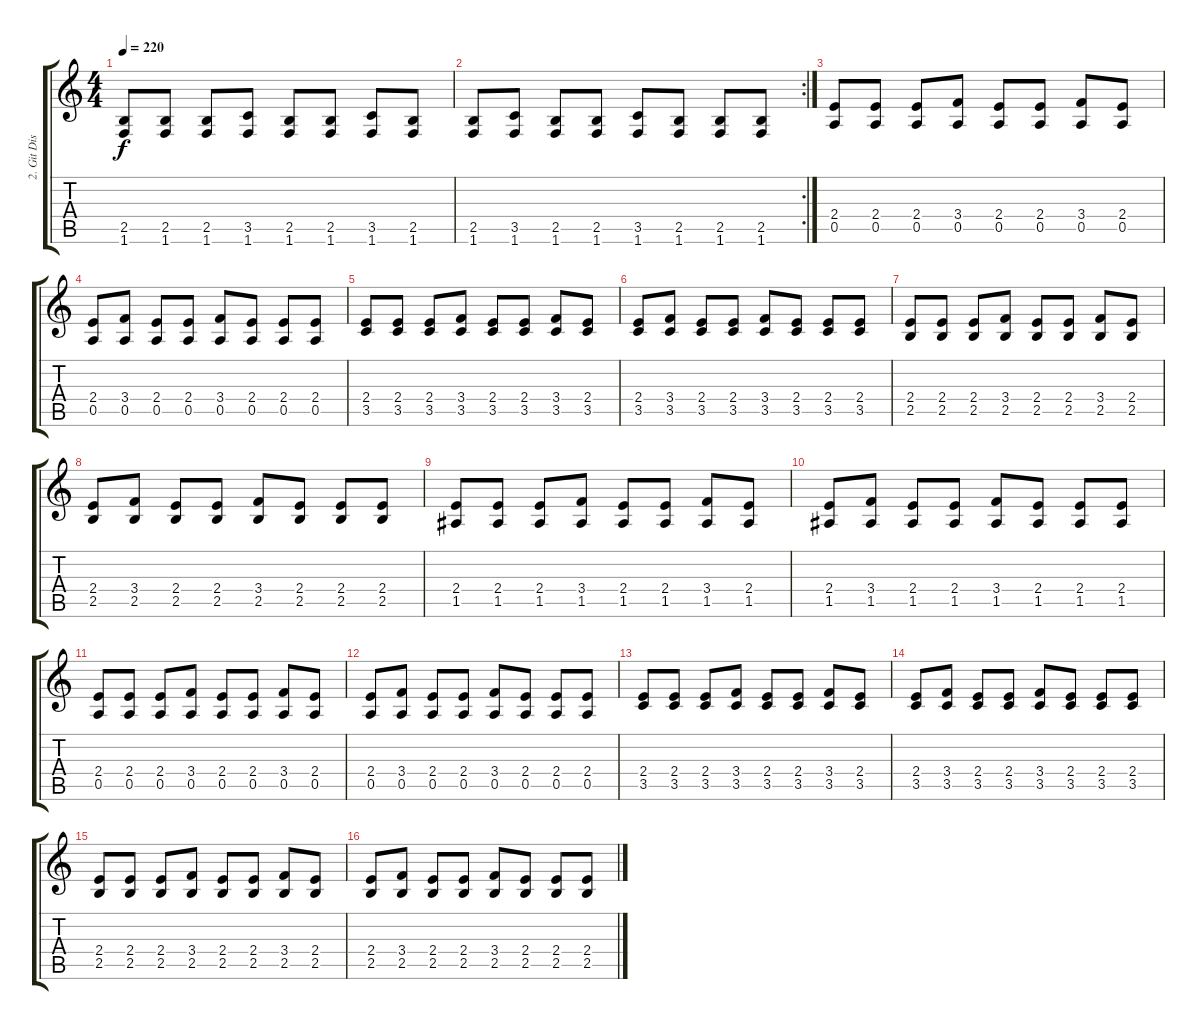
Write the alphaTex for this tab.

\track ("2. Git Dist" "2. Git Dis") {instrument distortionguitar}
\staff {score tabs}
\tuning (E4 B3 G3 D3 A2 E2) {hide}
\ts (4 4)
\tempo 220
\clef g2
\ks c
(2.5 1.6).8{dy f} (2.5 1.6).8 (2.5 1.6).8 (3.5 1.6).8 (2.5 1.6).8 (2.5 1.6).8 (3.5 1.6).8 (2.5 1.6).8 |
\rc 2
(2.5 1.6).8 (3.5 1.6).8 (2.5 1.6).8 (2.5 1.6).8 (3.5 1.6).8 (2.5 1.6).8 (2.5 1.6).8 (2.5 1.6).8 |
(2.4 0.5).8 (2.4 0.5).8 (2.4 0.5).8 (3.4 0.5).8 (2.4 0.5).8 (2.4 0.5).8 (3.4 0.5).8 (2.4 0.5).8 |
(2.4 0.5).8 (3.4 0.5).8 (2.4 0.5).8 (2.4 0.5).8 (3.4 0.5).8 (2.4 0.5).8 (2.4 0.5).8 (2.4 0.5).8 |
(2.4 3.5).8 (2.4 3.5).8 (2.4 3.5).8 (3.4 3.5).8 (2.4 3.5).8 (2.4 3.5).8 (3.4 3.5).8 (2.4 3.5).8 |
(2.4 3.5).8 (3.4 3.5).8 (2.4 3.5).8 (2.4 3.5).8 (3.4 3.5).8 (2.4 3.5).8 (2.4 3.5).8 (2.4 3.5).8 |
(2.4 2.5).8 (2.4 2.5).8 (2.4 2.5).8 (3.4 2.5).8 (2.4 2.5).8 (2.4 2.5).8 (3.4 2.5).8 (2.4 2.5).8 |
(2.4 2.5).8 (3.4 2.5).8 (2.4 2.5).8 (2.4 2.5).8 (3.4 2.5).8 (2.4 2.5).8 (2.4 2.5).8 (2.4 2.5).8 |
(2.4 1.5).8 (2.4 1.5).8 (2.4 1.5).8 (3.4 1.5).8 (2.4 1.5).8 (2.4 1.5).8 (3.4 1.5).8 (2.4 1.5).8 |
(2.4 1.5).8 (3.4 1.5).8 (2.4 1.5).8 (2.4 1.5).8 (3.4 1.5).8 (2.4 1.5).8 (2.4 1.5).8 (2.4 1.5).8 |
(2.4 0.5).8 (2.4 0.5).8 (2.4 0.5).8 (3.4 0.5).8 (2.4 0.5).8 (2.4 0.5).8 (3.4 0.5).8 (2.4 0.5).8 |
(2.4 0.5).8 (3.4 0.5).8 (2.4 0.5).8 (2.4 0.5).8 (3.4 0.5).8 (2.4 0.5).8 (2.4 0.5).8 (2.4 0.5).8 |
(2.4 3.5).8 (2.4 3.5).8 (2.4 3.5).8 (3.4 3.5).8 (2.4 3.5).8 (2.4 3.5).8 (3.4 3.5).8 (2.4 3.5).8 |
(2.4 3.5).8 (3.4 3.5).8 (2.4 3.5).8 (2.4 3.5).8 (3.4 3.5).8 (2.4 3.5).8 (2.4 3.5).8 (2.4 3.5).8 |
(2.4 2.5).8 (2.4 2.5).8 (2.4 2.5).8 (3.4 2.5).8 (2.4 2.5).8 (2.4 2.5).8 (3.4 2.5).8 (2.4 2.5).8 |
(2.4 2.5).8 (3.4 2.5).8 (2.4 2.5).8 (2.4 2.5).8 (3.4 2.5).8 (2.4 2.5).8 (2.4 2.5).8 (2.4 2.5).8
